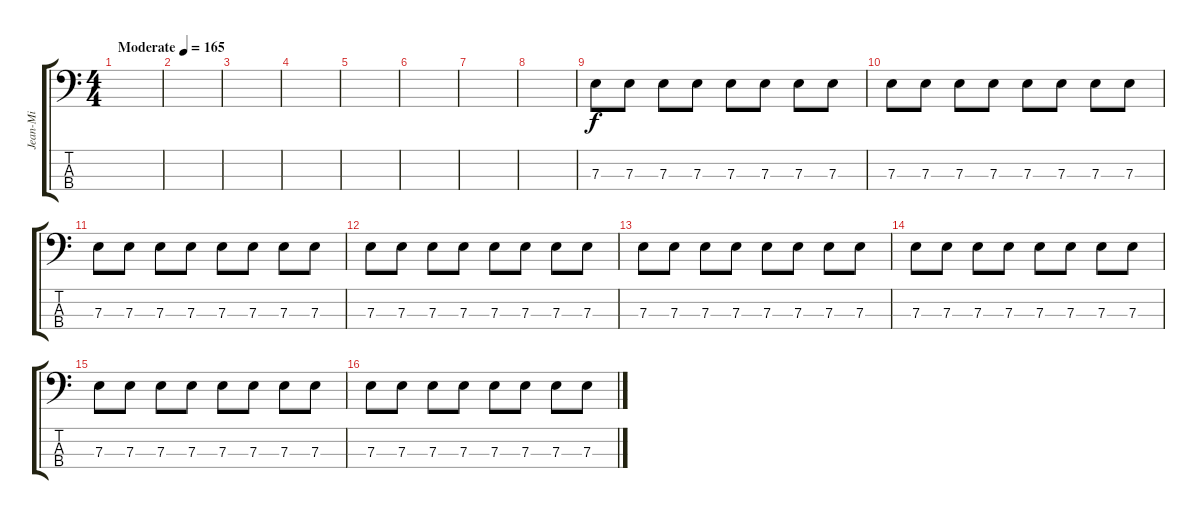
\track ("Jean-Mi" "Jean-Mi") {instrument electricbassfinger}
\staff {score tabs}
\tuning (G2 D2 A1 E1) {hide}
\ts (4 4)
\tempo (165 "Moderate")
\clef f4
\ks c
|
|
|
|
|
|
|
|
7.3.8 7.3.8 7.3.8 7.3.8 7.3.8 7.3.8 7.3.8 7.3.8 |
7.3.8 7.3.8 7.3.8 7.3.8 7.3.8 7.3.8 7.3.8 7.3.8 |
7.3.8 7.3.8 7.3.8 7.3.8 7.3.8 7.3.8 7.3.8 7.3.8 |
7.3.8 7.3.8 7.3.8 7.3.8 7.3.8 7.3.8 7.3.8 7.3.8 |
7.3.8 7.3.8 7.3.8 7.3.8 7.3.8 7.3.8 7.3.8 7.3.8 |
7.3.8 7.3.8 7.3.8 7.3.8 7.3.8 7.3.8 7.3.8 7.3.8 |
7.3.8 7.3.8 7.3.8 7.3.8 7.3.8 7.3.8 7.3.8 7.3.8 |
7.3.8 7.3.8 7.3.8 7.3.8 7.3.8 7.3.8 7.3.8 7.3.8
